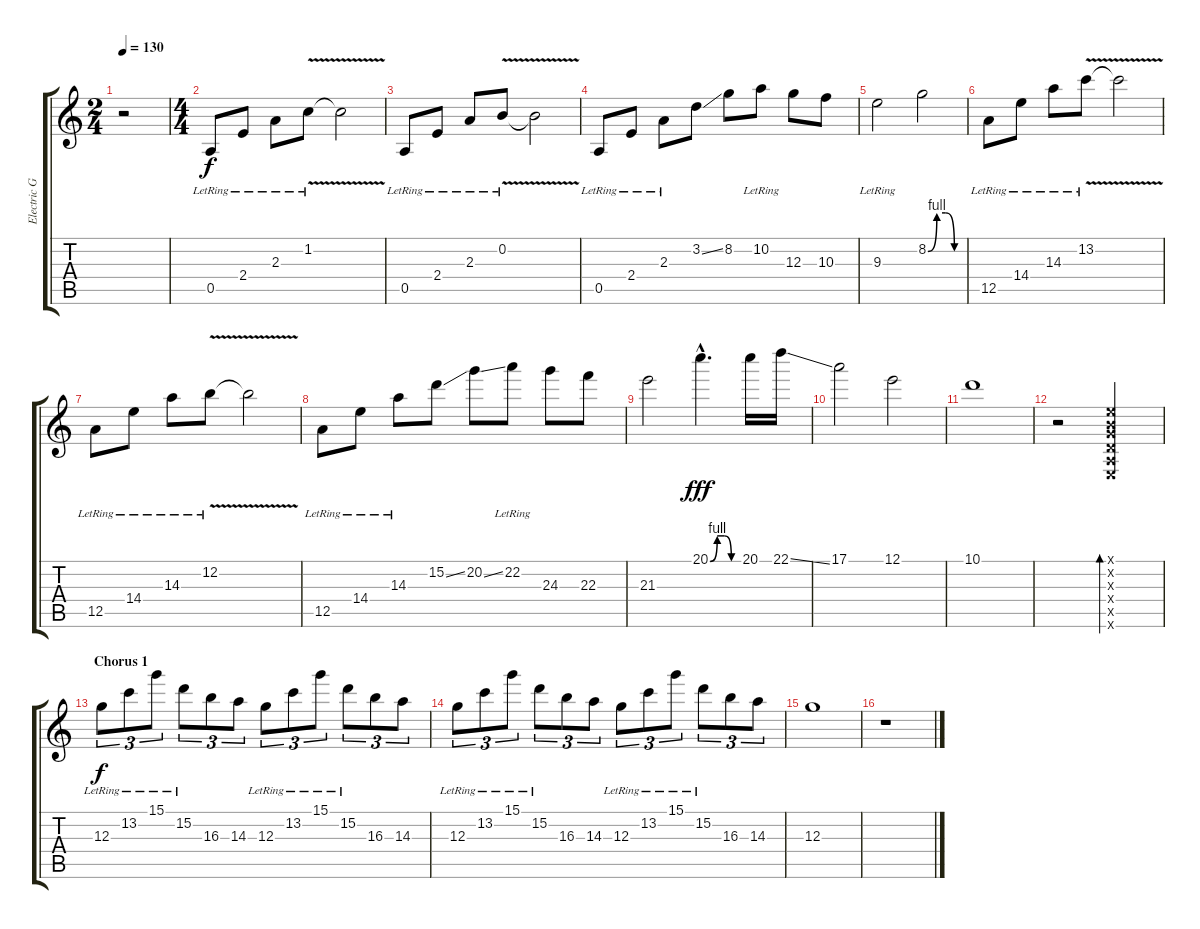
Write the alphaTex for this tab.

\track ("Electric Guitar One" "Electric G") {instrument electricguitarjazz}
\staff {score tabs}
\tuning (E4 B3 G3 D3 A2 E2) {hide}
\ts (2 4)
\tempo 130
\clef g2
\ks c
r.2{dy f} |
\ts (4 4)
0.5{lr}.8{volume 14 instrument electricguitarjazz} 2.4{lr}.8 2.3{lr}.8 1.2{v lr}.8 1.2{t}.2 |
0.5{lr}.8 2.4{lr}.8 2.3{lr}.8 0.2{v lr}.8 0.2{t}.2 |
0.5{lr}.8 2.4{lr}.8 2.3{lr}.8 3.2{ss}.8 8.2.8 10.2{lr}.8 12.3.8 10.3.8 |
9.3{lr}.2 8.2{be (custom 0 0 15 4 30 4 45 0 60 0)}.2 |
12.5{lr}.8 14.4{lr}.8 14.3{lr}.8 13.2{v lr}.8 13.2{t}.2 |
12.5{lr}.8 14.4{lr}.8 14.3{lr}.8 12.2{v lr}.8 12.2{t}.2 |
12.5{lr}.8 14.4{lr}.8 14.3{lr}.8 15.2{ss}.8 20.2{ss}.8 22.2{lr}.8 24.3.8 22.3.8 |
21.3.2 20.1{be (custom 0 0 15 4 30 4 45 0 60 0) hac}.4{d dy fff} 20.1.16 22.1{ss}.16 |
17.1.2 12.1.2 |
10.1.1 |
r.2 (0.1{x} 0.2{x} 0.3{x} 0.4{x} 0.5{x} 0.6{x}).2{bd 480} |
\section ("" "Chorus 1")
12.3{lr}.8{tu (3 2) dy f} 13.2{lr}.8{tu (3 2)} 15.1{lr}.8{tu (3 2)} 15.2{lr}.8{tu (3 2)} 16.3.8{tu (3 2)} 14.3.8{tu (3 2)} 12.3{lr}.8{tu (3 2)} 13.2{lr}.8{tu (3 2)} 15.1{lr}.8{tu (3 2)} 15.2{lr}.8{tu (3 2)} 16.3.8{tu (3 2)} 14.3.8{tu (3 2)} |
12.3{lr}.8{tu (3 2)} 13.2{lr}.8{tu (3 2)} 15.1{lr}.8{tu (3 2)} 15.2{lr}.8{tu (3 2)} 16.3.8{tu (3 2)} 14.3.8{tu (3 2)} 12.3{lr}.8{tu (3 2)} 13.2{lr}.8{tu (3 2)} 15.1{lr}.8{tu (3 2)} 15.2{lr}.8{tu (3 2)} 16.3.8{tu (3 2)} 14.3.8{tu (3 2)} |
12.3.1 |
r.1
